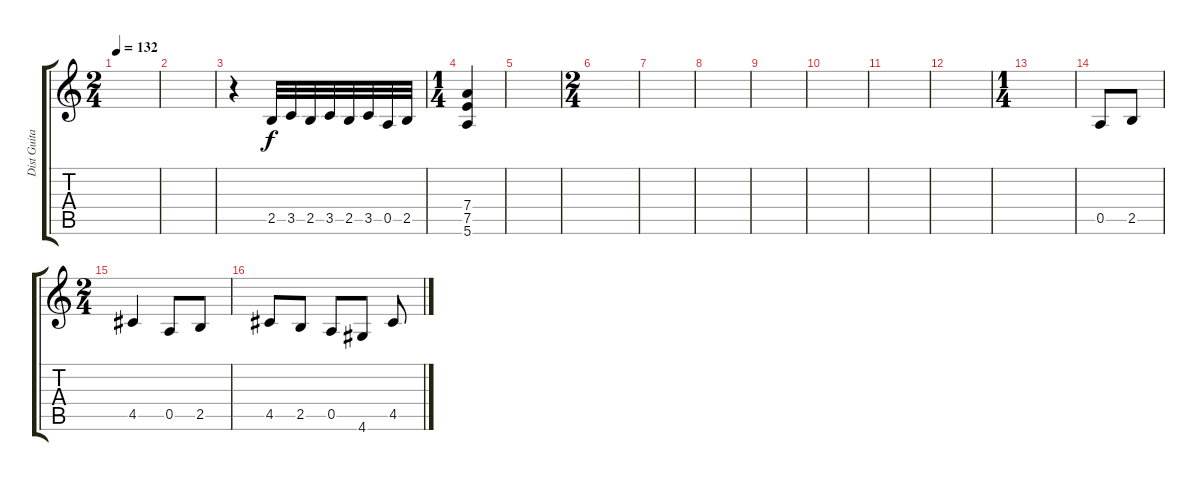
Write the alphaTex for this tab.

\track ("Dist Guitar" "Dist Guita") {instrument overdrivenguitar}
\staff {score tabs}
\tuning (E4 B3 G3 D3 A2 E2) {hide}
\ts (2 4)
\tempo 132
\clef g2
\ks c
|
|
r.4 2.5.32 3.5.32 2.5.32 3.5.32 2.5.32 3.5.32 0.5.32 2.5.32 |
\ts (1 4)
(7.4 7.5 5.6).4 |
|
\ts (2 4)
|
|
|
|
|
|
|
\ts (1 4)
|
0.5.8 2.5.8 |
\ts (2 4)
4.5.4 0.5.8 2.5.8 |
4.5.8 2.5.8 0.5.8 4.6.8 4.5.8
